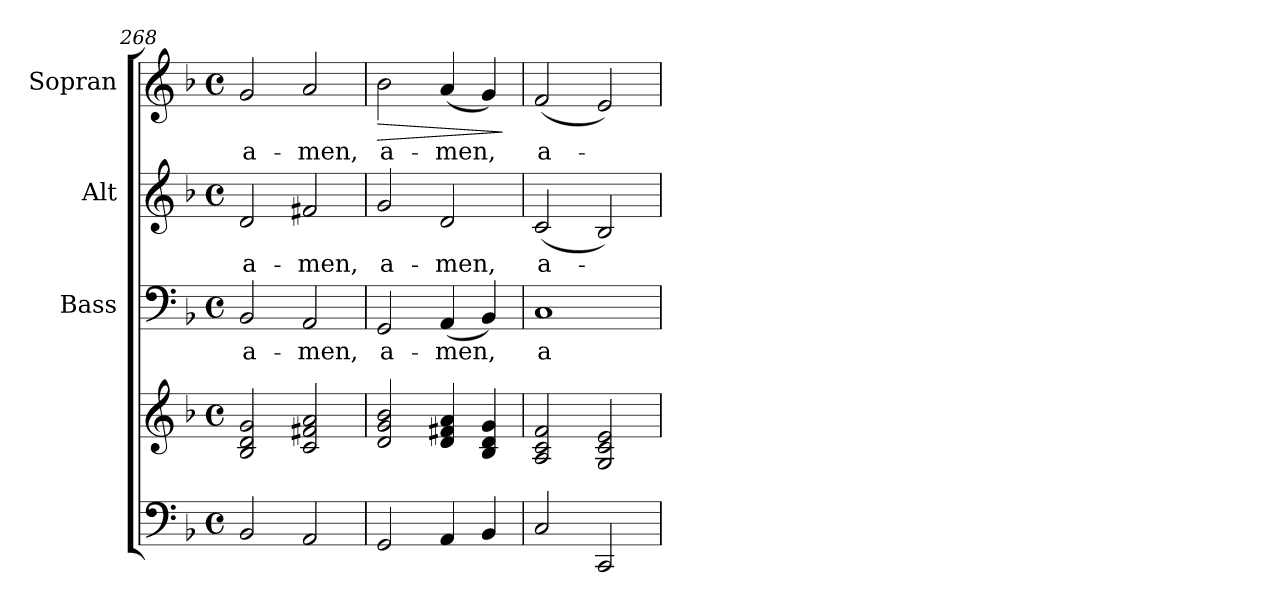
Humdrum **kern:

**kern	**kern	**kern	**text	**kern	**text	**kern	**text	**dynam
*part4	*part4	*part3	*part3	*part2	*part2	*part1	*part1	*part1
*staff5	*staff4	*staff3	*staff3	*staff2	*staff2	*staff1	*staff1	*staff1
*	*	*I"Bass	*	*I"Alt	*	*I"Sopran	*	*
*	*	*I'B.	*	*I'A.	*	*I'S.	*	*
*clefF4	*clefG2	*clefF4	*	*clefG2	*	*clefG2	*	*
*k[b-]	*k[b-]	*k[b-]	*	*k[b-]	*	*k[b-]	*	*
*F:	*F:	*F:	*	*F:	*	*F:	*	*
*M4/4	*M4/4	*M4/4	*	*M4/4	*	*M4/4	*	*
*met(c)	*met(c)	*met(c)	*	*met(c)	*	*met(c)	*	*
=268	=268	=268	=268	=268	=268	=268	=268	=268
!	!	!	!LO:LY:b	!	!LO:LY:b	!	!LO:LY:b	!
2BB-/	2B-/ 2d/ 2g/	2BB-/	a-	2d/	a-	2g/	a-	.
!	!	!	!LO:LY:b	!	!LO:LY:b	!	!LO:LY:b	!
2AA/	2c/ 2f#X/ 2a/	2AA/	-men,	2f#X/	-men,	2a/	-men,	.
=269	=269	=269	=269	=269	=269	=269	=269	=269
!	!	!	!LO:LY:b	!	!LO:LY:b	!	!LO:LY:b	!LO:HP:b
2GG/	2d/ 2g/ 2b-/	2GG/	a-	2g/	a-	2b-\	a-	>
!	!	!	!LO:LY:b	!	!LO:LY:b	!	!LO:LY:b	!
4AA/	4d/ 4f#X/ 4a/	(<4AA/	-men,	2d/	-men,	(<4a/	-men,	.
4BB-/	4B-/ 4d/ 4g/	4BB-/)	.	.	.	4g/)	.	.
.	.	.	.	.	.	.	.	]
=270	=270	=270	=270	=270	=270	=270	=270	=270
!	!	!	!LO:LY:b	!	!LO:LY:b	!	!LO:LY:b	!
2C/	2A/ 2c/ 2f/	1C	a-	(<2c/	a-	(<2f/	a-	.
2CC/	2G/ 2c/ 2e/	.	.	2B-/)	.	2e/)	.	.
=	=	=	=	=	=	=	=	=
*-	*-	*-	*-	*-	*-	*-	*-	*-
